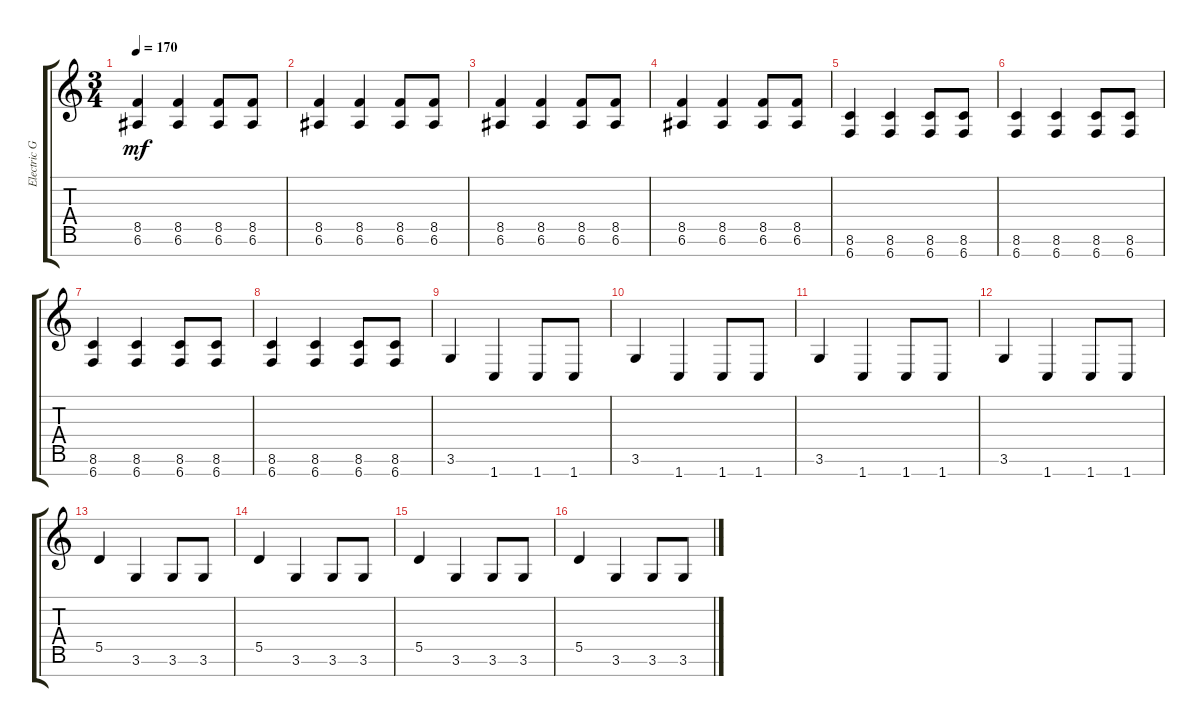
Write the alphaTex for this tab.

\track ("Electric Guitar 2" "Electric G") {instrument distortionguitar}
\staff {score tabs}
\tuning (E4 B3 G3 D3 A2 E2 B1) {hide}
\ts (3 4)
\tempo 170
\clef g2
\ks c
(8.5 6.6).4{dy mf} (8.5 6.6).4 (8.5 6.6).8 (8.5 6.6).8 |
(8.5 6.6).4 (8.5 6.6).4 (8.5 6.6).8 (8.5 6.6).8 |
(8.5 6.6).4 (8.5 6.6).4 (8.5 6.6).8 (8.5 6.6).8 |
(8.5 6.6).4 (8.5 6.6).4 (8.5 6.6).8 (8.5 6.6).8 |
(8.6 6.7).4 (8.6 6.7).4 (8.6 6.7).8 (8.6 6.7).8 |
(8.6 6.7).4 (8.6 6.7).4 (8.6 6.7).8 (8.6 6.7).8 |
(8.6 6.7).4 (8.6 6.7).4 (8.6 6.7).8 (8.6 6.7).8 |
(8.6 6.7).4 (8.6 6.7).4 (8.6 6.7).8 (8.6 6.7).8 |
3.6.4 1.7.4 1.7.8 1.7.8 |
3.6.4 1.7.4 1.7.8 1.7.8 |
3.6.4 1.7.4 1.7.8 1.7.8 |
3.6.4 1.7.4 1.7.8 1.7.8 |
5.5.4 3.6.4 3.6.8 3.6.8 |
5.5.4 3.6.4 3.6.8 3.6.8 |
5.5.4 3.6.4 3.6.8 3.6.8 |
5.5.4 3.6.4 3.6.8 3.6.8
